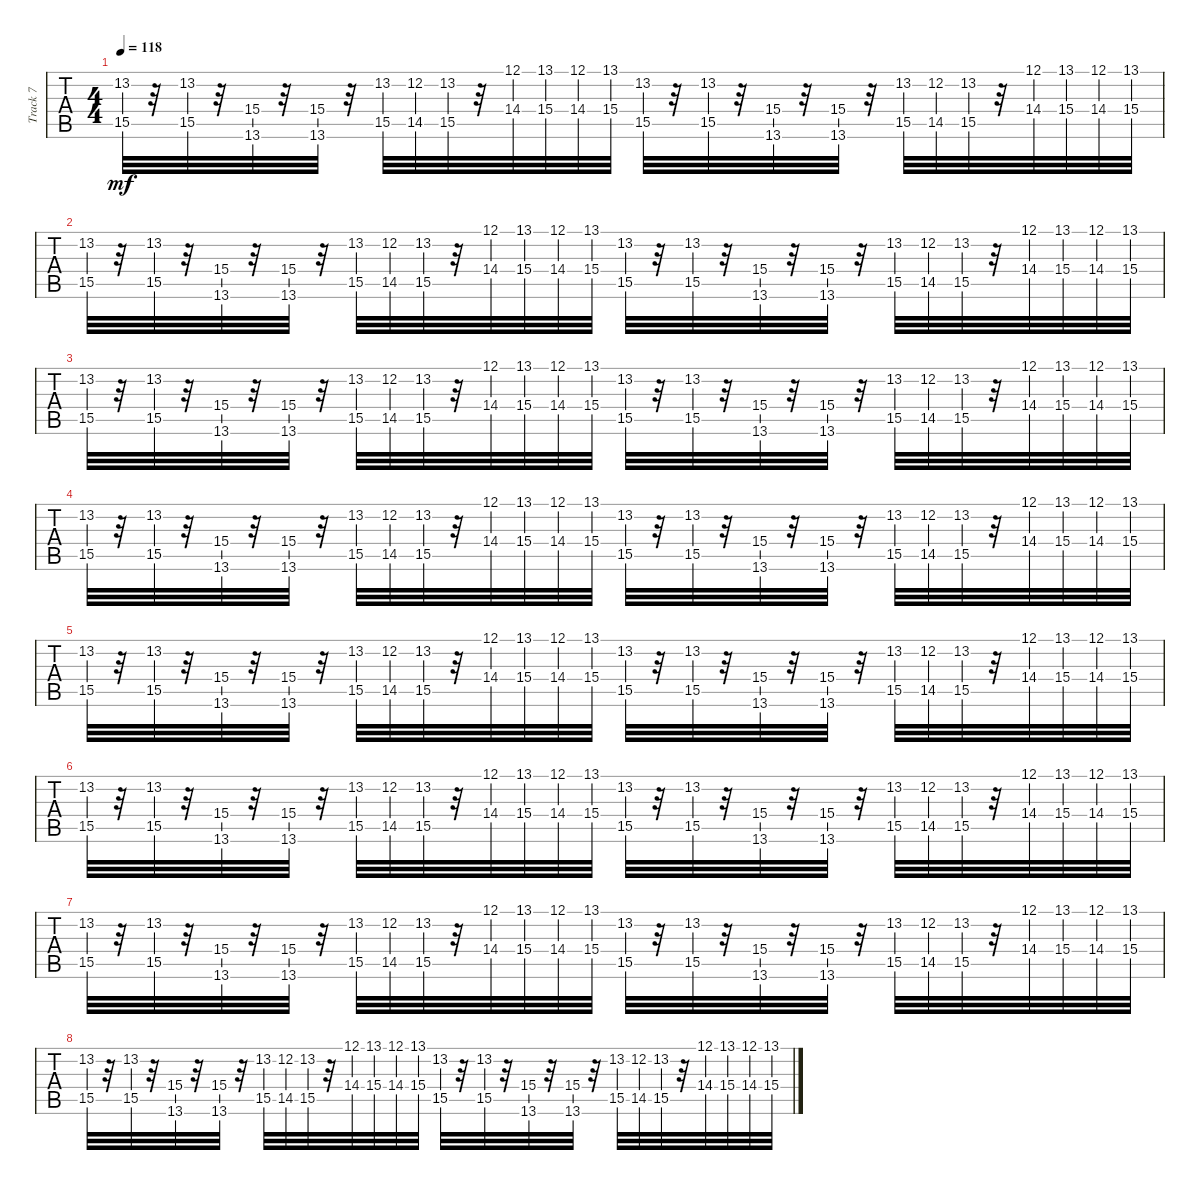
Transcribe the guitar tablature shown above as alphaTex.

\track ("Track 7" "Track 7") {instrument accordion}
\staff {tabs}
\tuning (E4 B3 G3 D3 A2 E2) {hide}
\ts (4 4)
\tempo 118
\clef g2
\ks c
(13.2 15.5).32{dy mf} r.32 (13.2 15.5).32 r.32 (15.4 13.6).32 r.32 (15.4 13.6).32 r.32 (13.2 15.5).32 (12.2 14.5).32 (13.2 15.5).32 r.32 (12.1 14.4).32 (13.1 15.4).32 (12.1 14.4).32 (13.1 15.4).32 (13.2 15.5).32 r.32 (13.2 15.5).32 r.32 (15.4 13.6).32 r.32 (15.4 13.6).32 r.32 (13.2 15.5).32 (12.2 14.5).32 (13.2 15.5).32 r.32 (12.1 14.4).32 (13.1 15.4).32 (12.1 14.4).32 (13.1 15.4).32 |
(13.2 15.5).32 r.32 (13.2 15.5).32 r.32 (15.4 13.6).32 r.32 (15.4 13.6).32 r.32 (13.2 15.5).32 (12.2 14.5).32 (13.2 15.5).32 r.32 (12.1 14.4).32 (13.1 15.4).32 (12.1 14.4).32 (13.1 15.4).32 (13.2 15.5).32 r.32 (13.2 15.5).32 r.32 (15.4 13.6).32 r.32 (15.4 13.6).32 r.32 (13.2 15.5).32 (12.2 14.5).32 (13.2 15.5).32 r.32 (12.1 14.4).32 (13.1 15.4).32 (12.1 14.4).32 (13.1 15.4).32 |
(13.2 15.5).32 r.32 (13.2 15.5).32 r.32 (15.4 13.6).32 r.32 (15.4 13.6).32 r.32 (13.2 15.5).32 (12.2 14.5).32 (13.2 15.5).32 r.32 (12.1 14.4).32 (13.1 15.4).32 (12.1 14.4).32 (13.1 15.4).32 (13.2 15.5).32 r.32 (13.2 15.5).32 r.32 (15.4 13.6).32 r.32 (15.4 13.6).32 r.32 (13.2 15.5).32 (12.2 14.5).32 (13.2 15.5).32 r.32 (12.1 14.4).32 (13.1 15.4).32 (12.1 14.4).32 (13.1 15.4).32 |
(13.2 15.5).32 r.32 (13.2 15.5).32 r.32 (15.4 13.6).32 r.32 (15.4 13.6).32 r.32 (13.2 15.5).32 (12.2 14.5).32 (13.2 15.5).32 r.32 (12.1 14.4).32 (13.1 15.4).32 (12.1 14.4).32 (13.1 15.4).32 (13.2 15.5).32 r.32 (13.2 15.5).32 r.32 (15.4 13.6).32 r.32 (15.4 13.6).32 r.32 (13.2 15.5).32 (12.2 14.5).32 (13.2 15.5).32 r.32 (12.1 14.4).32 (13.1 15.4).32 (12.1 14.4).32 (13.1 15.4).32 |
(13.2 15.5).32 r.32 (13.2 15.5).32 r.32 (15.4 13.6).32 r.32 (15.4 13.6).32 r.32 (13.2 15.5).32 (12.2 14.5).32 (13.2 15.5).32 r.32 (12.1 14.4).32 (13.1 15.4).32 (12.1 14.4).32 (13.1 15.4).32 (13.2 15.5).32 r.32 (13.2 15.5).32 r.32 (15.4 13.6).32 r.32 (15.4 13.6).32 r.32 (13.2 15.5).32 (12.2 14.5).32 (13.2 15.5).32 r.32 (12.1 14.4).32 (13.1 15.4).32 (12.1 14.4).32 (13.1 15.4).32 |
(13.2 15.5).32 r.32 (13.2 15.5).32 r.32 (15.4 13.6).32 r.32 (15.4 13.6).32 r.32 (13.2 15.5).32 (12.2 14.5).32 (13.2 15.5).32 r.32 (12.1 14.4).32 (13.1 15.4).32 (12.1 14.4).32 (13.1 15.4).32 (13.2 15.5).32 r.32 (13.2 15.5).32 r.32 (15.4 13.6).32 r.32 (15.4 13.6).32 r.32 (13.2 15.5).32 (12.2 14.5).32 (13.2 15.5).32 r.32 (12.1 14.4).32 (13.1 15.4).32 (12.1 14.4).32 (13.1 15.4).32 |
(13.2 15.5).32 r.32 (13.2 15.5).32 r.32 (15.4 13.6).32 r.32 (15.4 13.6).32 r.32 (13.2 15.5).32 (12.2 14.5).32 (13.2 15.5).32 r.32 (12.1 14.4).32 (13.1 15.4).32 (12.1 14.4).32 (13.1 15.4).32 (13.2 15.5).32 r.32 (13.2 15.5).32 r.32 (15.4 13.6).32 r.32 (15.4 13.6).32 r.32 (13.2 15.5).32 (12.2 14.5).32 (13.2 15.5).32 r.32 (12.1 14.4).32 (13.1 15.4).32 (12.1 14.4).32 (13.1 15.4).32 |
(13.2 15.5).32 r.32 (13.2 15.5).32 r.32 (15.4 13.6).32 r.32 (15.4 13.6).32 r.32 (13.2 15.5).32 (12.2 14.5).32 (13.2 15.5).32 r.32 (12.1 14.4).32 (13.1 15.4).32 (12.1 14.4).32 (13.1 15.4).32 (13.2 15.5).32 r.32 (13.2 15.5).32 r.32 (15.4 13.6).32 r.32 (15.4 13.6).32 r.32 (13.2 15.5).32 (12.2 14.5).32 (13.2 15.5).32 r.32 (12.1 14.4).32 (13.1 15.4).32 (12.1 14.4).32 (13.1 15.4).32
